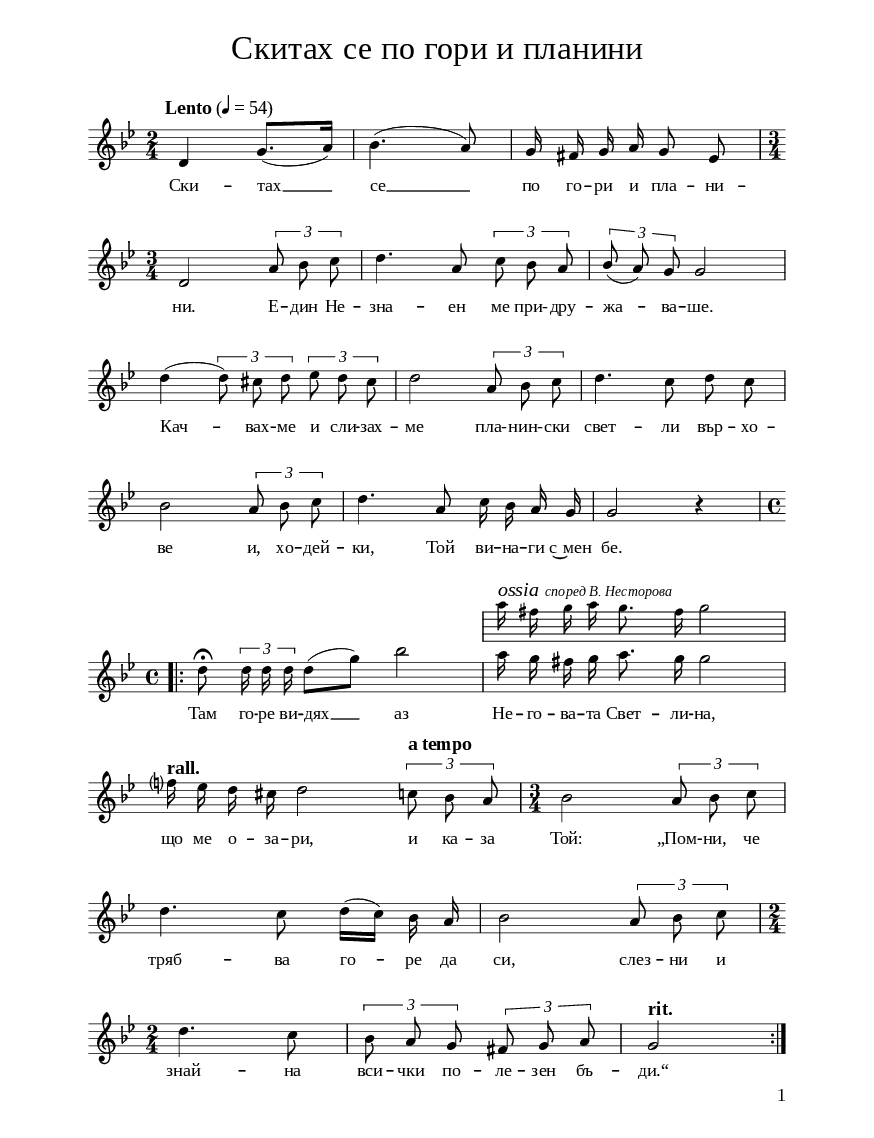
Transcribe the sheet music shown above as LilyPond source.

\version "2.24.2"

\include "include/globals.ily"

\bookpart {
  \label #'ref133
  \tocItem \markup "Скитах се по гори и планини"
  \include "include/bookpart-paper.ily"
  \score {
    \include "include/score-layout.ily"

    \new Staff = main \relative c' {
      \clef treble
      \key g \minor
      \time 2/4
      \tempoFunc "Lento" 4 "54"
      \autoBeamOff
      d4  g8. (  [a16] ) | % 2
      bes4. (  a8 ) | % 3
      g16  fis16  g16  a16  g8
      es8 \break | % 4
      \time 3/4  | % 4
      d2
      \tupletUp \times 2/3  {
        a'8   bes8  c8
      }
      | % 5
      d4.  a8
      \times 2/3  {
        c8   bes8  a8
      }
      | % 6

      \times 2/3  {
        \stemUp bes8 (   a8 )  g8
      } \stemNeutral
      g2 \break | % 7
      d'4 (
      \times 2/3  {
        d8 )   cis8  d8
      }

      \times 2/3  {
        es8   d8  cis8
      }
      | % 8
      d2
      \times 2/3  {
        a8   bes8  c8
      }
      | % 9
      d4.  c8  d8  c8 \break
      |
      bes2
      \times 2/3  {
        a8   bes8  c8
      }
      | % 11
      d4.  a8  c16  bes16
      a16  g16 | % 12
      g2 r4    \bar ".|:-|"
      | % 13
      \time 4/4  | % 13
      d'8 ^\fermata
      \times 2/3  {
        d16  d16  d16 ]
      }
      d8 ( [  g8 ) ]  bes2 | % 14

      <<
        {a16  g16  fis16  g16 a8.  g16  g2}

        \new Staff \with {
          \override VerticalAxisGroup.default-staff-staff-spacing =
          #'((basic-distance . 5.2)
             (padding . -10))
          \remove "Time_signature_engraver"
          alignAboveContext = #"main"
          fontSize = #-1
          \override StaffSymbol.staff-space = #(magstep -3)
          \override StaffSymbol.thickness = #(magstep -3)
          firstClef = ##f
        }
        {\autoBeamOff a16 ^\markup { \huge \italic "ossia" \italic "според В. Несторова"} fis16 g a g8. fis16 g2}
      >>
      \break | % 15

      \tempo "rall." f?16 es16
      d16  cis16  d2
      \times 2/3  {
        \tempo "a tempo" c8 bes8
        a8
      }
      | % 16
      \time 3/4  | % 16
      bes2
      \times 2/3  {
        a8  bes8  c8
      }
      \break | % 17
      d4.  c8  d16 ( [  c16
      ) ]  bes16  a16 | % 18
      bes2
      \times 2/3  {
        a8   bes8  c8
      } \time 2/4 \break | % 19
      d4.  c8 |
      \times 2/3  {
        bes8   a8  g8
      }
      \times 2/3  {
        fis8   g8    a8
      } |
      \tempo "rit." g2
      \bar ":|."

    }

    \addlyrics {
      Ски -- тах __  се __  по го -- ри
      и пла -- ни -- ни. Е -- дин Не --
      зна -- ен ме "при-" -- дру -- жа  --
      ва -- ше. Кач -- вах -- ме и сли
      -- зах -- ме "пла-" -- "нин-" -- ски свет --
      ли вър -- хо -- ве и, хо -- дей --
      ки, Той ви -- на -- ги с~мен бе.
      Там го -- ре ви -- дях __  аз Не --
      го -- ва -- та Свет -- ли -- на, що
      ме о -- за -- ри, и ка -- за Той:
      „Пом -- ни, че тряб -- ва го --
      ре да си, слез -- ни и знай -- на
      вси -- чки по -- ле -- зен бъ --
      ди.“
    }

    \header {
      title = \titleFunc "Скитах се по гори и планини" "Skitah se po gori i planini"
    }

    \midi{}

  } % score


} % bookpart
